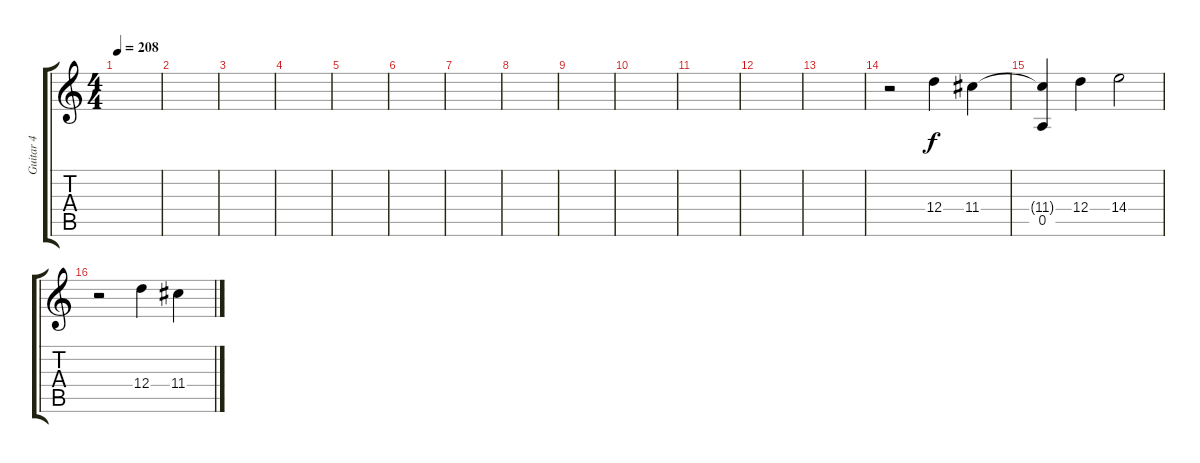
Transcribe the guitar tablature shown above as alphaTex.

\track ("Guitar 4" "Guitar 4") {instrument distortionguitar}
\staff {score tabs}
\tuning (E4 B3 G3 D3 A2 E2) {hide}
\ts (4 4)
\tempo 208
\clef g2
\ks c
|
|
|
|
|
|
|
|
|
|
|
|
|
r.2 12.4.4 11.4.4 |
(11.4{t} 0.5).4 12.4.4 14.4.2 |
r.2 12.4.4 11.4.4
